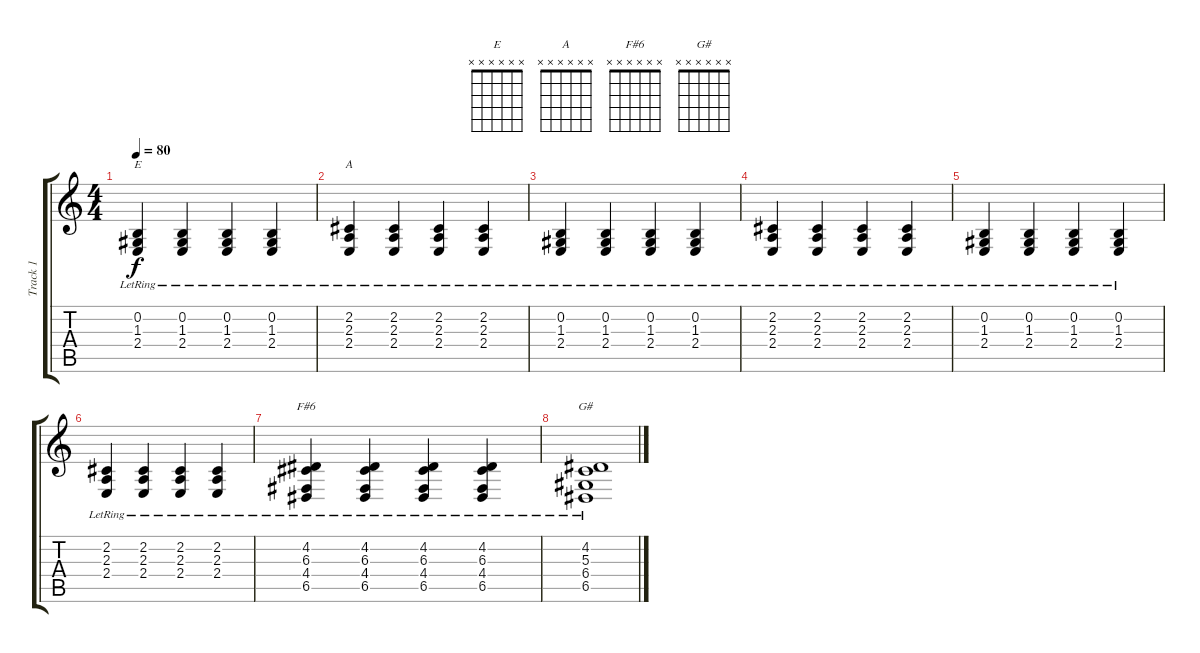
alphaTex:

\track ("Track 1" "Track 1") {instrument electricgrandpiano}
\staff {score tabs}
\tuning (E4 B3 G3 D3 A2 E2) {hide}
\chord ("E" x x x x x x)
\chord ("A" x x x x x x)
\chord ("F#6" x x x x x x)
\chord ("G#" x x x x x x)
\ts (4 4)
\tempo 80
\clef g2
\ks c
(0.2 1.3{lr} 2.4{lr}).4{ch "E" dy f} (0.2 1.3{lr} 2.4{lr}).4 (0.2 1.3{lr} 2.4{lr}).4 (0.2 1.3{lr} 2.4{lr}).4 |
(2.2{lr} 2.3{lr} 2.4{lr}).4{ch "A"} (2.2{lr} 2.3{lr} 2.4{lr}).4 (2.2{lr} 2.3{lr} 2.4{lr}).4 (2.2{lr} 2.3{lr} 2.4{lr}).4 |
(0.2 1.3{lr} 2.4{lr}).4 (0.2 1.3{lr} 2.4{lr}).4 (0.2 1.3{lr} 2.4{lr}).4 (0.2 1.3{lr} 2.4{lr}).4 |
(2.2{lr} 2.3{lr} 2.4{lr}).4 (2.2{lr} 2.3{lr} 2.4{lr}).4 (2.2{lr} 2.3{lr} 2.4{lr}).4 (2.2{lr} 2.3{lr} 2.4{lr}).4 |
(0.2 1.3{lr} 2.4{lr}).4 (0.2 1.3{lr} 2.4{lr}).4 (0.2 1.3{lr} 2.4{lr}).4 (0.2 1.3{lr} 2.4{lr}).4 |
(2.2{lr} 2.3{lr} 2.4{lr}).4 (2.2{lr} 2.3{lr} 2.4{lr}).4 (2.2{lr} 2.3{lr} 2.4{lr}).4 (2.2{lr} 2.3{lr} 2.4{lr}).4 |
(4.2{lr} 6.3{lr} 4.4{lr} 6.5{lr}).4{ch "F#6"} (4.2{lr} 6.3{lr} 4.4{lr} 6.5{lr}).4 (4.2{lr} 6.3{lr} 4.4{lr} 6.5{lr}).4 (4.2{lr} 6.3{lr} 4.4{lr} 6.5{lr}).4 |
(4.2{lr} 5.3{lr} 6.4{lr} 6.5{lr}).1{ch "G#"}
